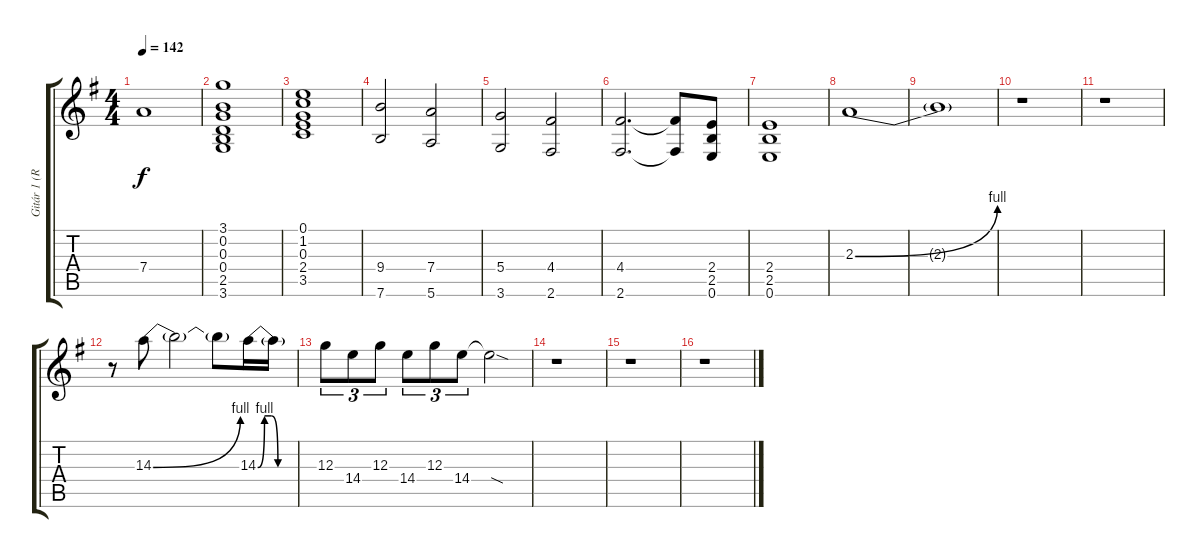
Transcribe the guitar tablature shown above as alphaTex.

\track ("Gitár 1 (Ritchie Blackmore)" "Gitár 1 (R") {instrument electricguitarclean}
\staff {score tabs}
\tuning (E4 B3 G3 D3 A2 E2) {hide}
\ts (4 4)
\tempo 142
\clef g2
\ks g
7.4{t}.1{dy f} |
(3.1 0.2 0.3 0.4 2.5 3.6).1 |
(0.1 1.2 0.3 2.4 3.5).1 |
(9.4 7.6).2 (7.4 5.6).2 |
(5.4 3.6).2 (4.4 2.6).2 |
(4.4 2.6).2{d} (4.4{t} 2.6{t}).8 (2.4 2.5 0.6).8 |
(2.4 2.5 0.6).1 |
2.3{be (bend 0 0 60 4)}.1 |
2.3{t}.1 |
r.1 |
r.1 |
r.8 14.3{be (bend 0 0 60 4)}.8 14.3{t}.2 14.3{t}.8 14.3{be (custom 0 0 10 4 20 4 30 0 60 0)}.16 14.3{t}.16 |
12.3.8{tu (3 2)} 14.4.8{tu (3 2)} 12.3.8{tu (3 2)} 14.4.8{tu (3 2)} 12.3.8{tu (3 2)} 14.4.8{tu (3 2)} 14.4{sod t}.2 |
r.1 |
r.1 |
r.1
